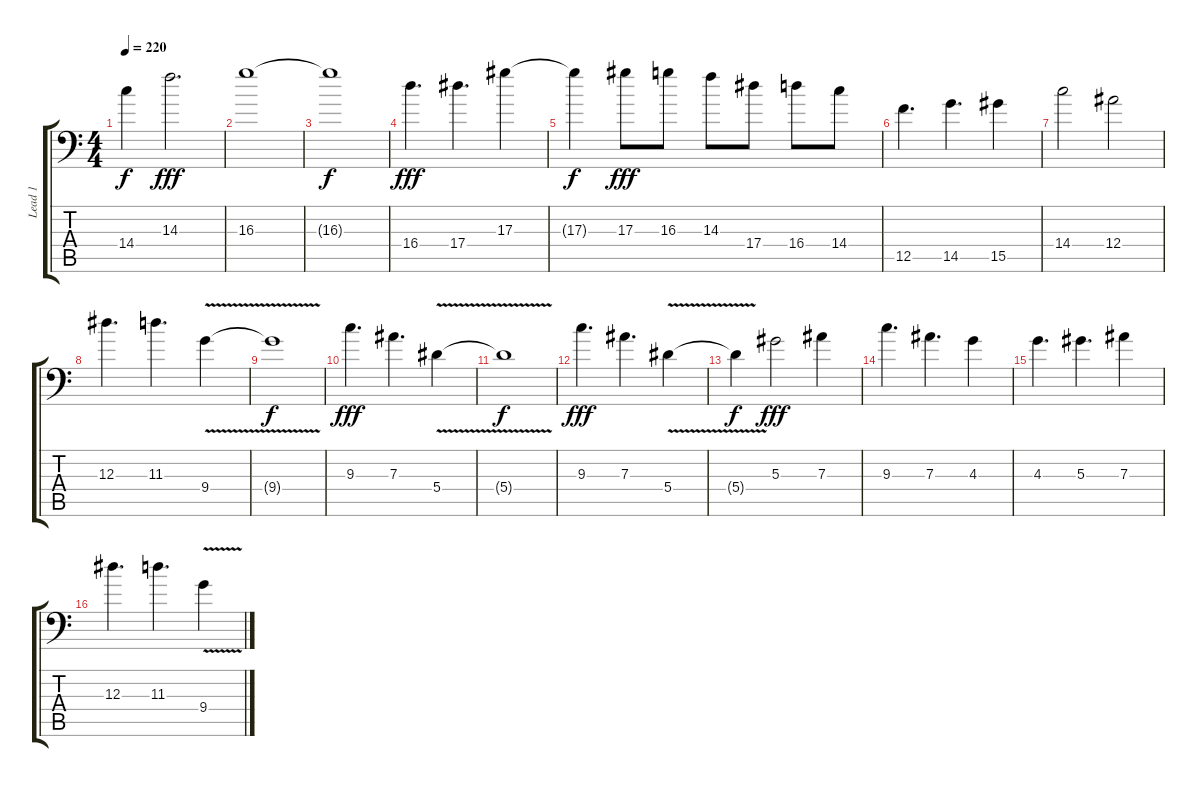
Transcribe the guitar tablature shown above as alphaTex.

\track ("Lead 1" "Lead 1") {instrument distortionguitar}
\staff {score tabs}
\tuning (C4 G3 Eb3 Bb2 F2 Bb1) {hide}
\ts (4 4)
\tempo 220
\clef f4
\ks c
14.4{t}.4{dy f} 14.3.2{d dy fff} |
16.3.1 |
16.3{t}.1{dy f} |
16.4.4{d dy fff} 17.4.4{d} 17.3.4 |
17.3{t}.4{dy f} 17.3.8{dy fff} 16.3.8 14.3.8 17.4.8 16.4.8 14.4.8 |
12.5.4{d} 14.5.4{d} 15.5.4 |
14.4.2 12.4.2 |
12.3.4{d volume 16 balance 8 instrument distortionguitar} 11.3.4{d} 9.4{v}.4 |
9.4{t}.1{dy f} |
9.3.4{d dy fff} 7.3.4{d} 5.4{v}.4 |
5.4{t}.1{dy f} |
9.3.4{d dy fff} 7.3.4{d} 5.4{v}.4 |
5.4{t}.4{dy f} 5.3.2{dy fff} 7.3.4 |
9.3.4{d} 7.3.4{d} 4.3.4 |
4.3.4{d} 5.3.4{d} 7.3.4 |
12.3.4{d} 11.3.4{d} 9.4{v}.4
